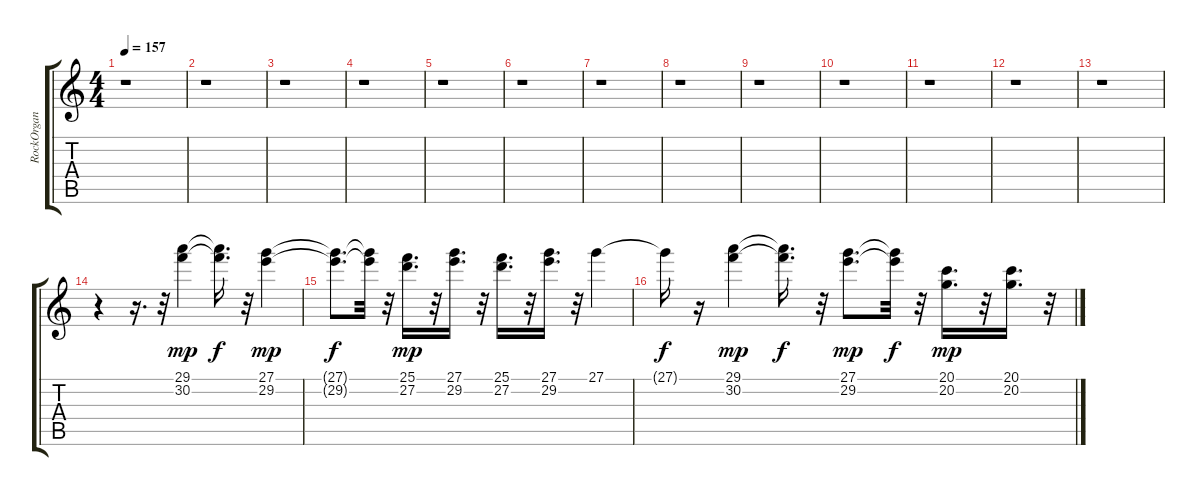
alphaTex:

\track ("RockOrgan           " "RockOrgan ") {instrument rockorgan}
\staff {score tabs}
\tuning (E4 B3 G3 D3 A2 E2) {hide}
\ts (4 4)
\tempo 157
\clef g2
\ks c
r.1{dy f} |
r.1 |
r.1 |
r.1 |
r.1 |
r.1 |
r.1 |
r.1 |
r.1 |
r.1 |
r.1 |
r.1 |
r.1 |
r.4 r.16{d} r.32 (29.1 30.2).4{dy mp} (29.1{t} 30.2{t}).16{d dy f} r.32 (27.1 29.2).4{dy mp} |
(27.1{t} 29.2{t}).8{d dy f} (27.1{t} 29.2{t}).32 r.32 (25.1 27.2).16{d dy mp} r.32 (27.1 29.2).16{d} r.32 (25.1 27.2).16{d} r.32 (27.1 29.2).16{d} r.32 27.1.4 |
27.1{t}.16{dy f} r.16 (29.1 30.2).4{dy mp} (29.1{t} 30.2{t}).16{d dy f} r.32 (27.1 29.2).8{d dy mp} (27.1{t} 29.2{t}).32{dy f} r.32 (20.1 20.2).16{d dy mp} r.32 (20.1 20.2).16{d} r.32
